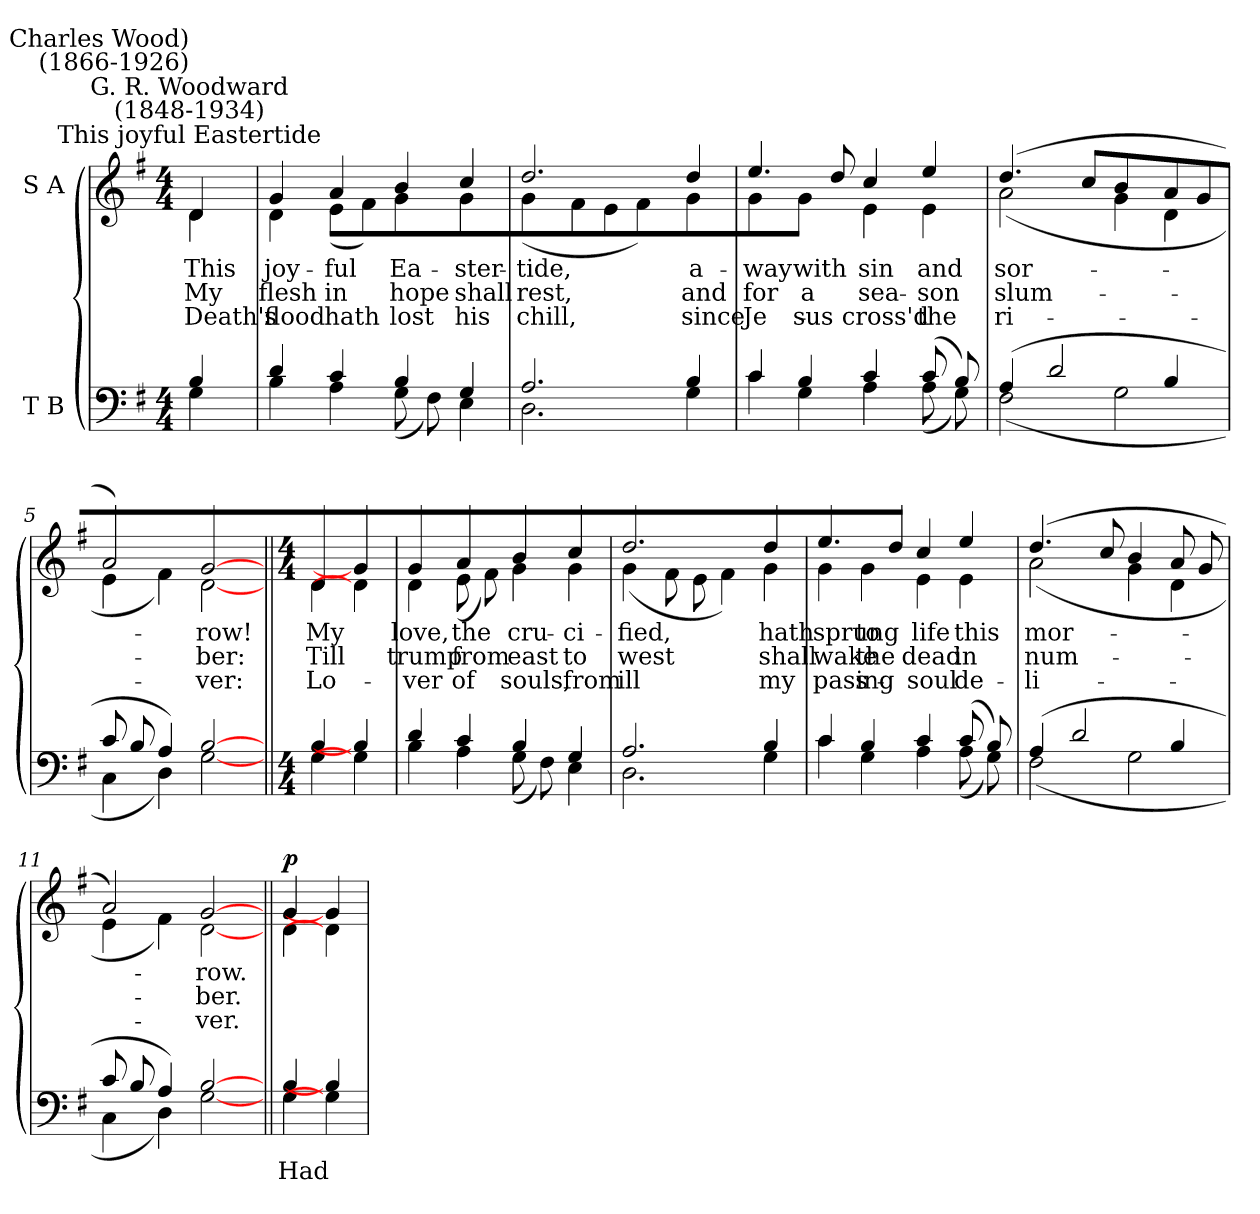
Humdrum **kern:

**kern	**text	**kern	**text	**text	**text	**dynam
*part2	*part2	*part1	*part1	*part1	*part1	*part1
*staff2	*staff2	*staff1	*staff1	*staff1	*staff1	*staff1
*I"T B	*	*I"S A	*	*	*	*
*clefF4	*	*clefG2	*	*	*	*
*k[f#]	*	*k[f#]	*	*	*	*
*G:	*	*G:	*	*	*	*
*M4/4	*	*M4/4	*	*	*	*
=	=	=	=	=	=	=
*^	*	*^	*	*	*	*
!	!	!	!LO:TX:a:cj:t=This joyful Eastertide	!	!	!	!	!
!	!	!	!LO:TX:a:cj:t=G. R. Woodward\n(1848-1934)	!	!	!	!	!
!	!	!	!LO:TX:a:rj:t=Dutch Carol (arr. Charles Wood)\n(1866-1926)	!	!	!	!	!
!	!	!	!	!	!LO:LY:b	!LO:LY:b	!LO:LY:b	!
4B/	4G\	.	4d/	4d\	This	My	Death's	.
=1	=1	=1	=1	=1	=1	=1	=1	=1
!	!	!	!	!	!LO:LY:b	!LO:LY:b	!LO:LY:b	!
4d/	4B\	.	4g/	4d\	joy-	-flesh	flood	.
!	!	!	!	!	!LO:LY:b	!LO:LY:b	!LO:LY:b	!
4c/	4A\	.	4a/	(<8e\L	ful	in	hath	.
.	.	.	.	8f#\)	.	.	.	.
!	!	!	!	!	!LO:LY:b	!LO:LY:b	!LO:LY:b	!
4B/	(<8G\L	.	4b/	4g\	Ea-	-hope	lost	.
.	8F#\)	.	.	.	.	.	.	.
!	!	!	!	!	!LO:LY:b	!LO:LY:b	!LO:LY:b	!
4G/	4E\	.	4cc/	4g\	ster-	-shall	his	.
=2	=2	=2	=2	=2	=2	=2	=2	=2
!	!	!	!	!	!LO:LY:b	!LO:LY:b	!LO:LY:b	!
2.A/	2.D\	.	2.dd/	(<4g\	tide,	rest,	chill,	.
.	.	.	.	8f#\	.	.	.	.
.	.	.	.	8e\	.	.	.	.
.	.	.	.	4f#\)	.	.	.	.
!	!	!	!	!	!LO:LY:b	!LO:LY:b	!LO:LY:b	!
4B/	4G\	.	4dd/	4g\	a-	-and	since	.
=3	=3	=3	=3	=3	=3	=3	=3	=3
!	!	!	!	!	!LO:LY:b	!LO:LY:b	!LO:LY:b	!
4c/	4c\	.	4.ee/	4g\	way	for	Je-	.
!	!	!	!	!	!LO:LY:b	!LO:LY:b	!LO:LY:b	!
4B/	4G\	.	.	4g\	-with	a	sus	.
.	.	.	8dd/J	.	.	.	.	.
!	!	!	!	!	!LO:LY:b	!LO:LY:b	!LO:LY:b	!
4c/	4A\	.	4cc/	4e\	sin	sea-	-cross'd	.
!	!	!	!	!	!LO:LY:b	!LO:LY:b	!LO:LY:b	!
(>8c/	(<8A\	.	4ee/	4e\	and	son	the	.
8B/)	8G\)	.	.	.	.	.	.	.
=4	=4	=4	=4	=4	=4	=4	=4	=4
!	!	!	!	!	!LO:LY:b	!LO:LY:b	!LO:LY:b	!
(>4A/	(<2F#\	.	(>4.dd/	(<2a\	sor-	slum-	ri-	.
2d/	.	.	.	.	.	.	.	.
.	.	.	8cc/L	.	.	.	.	.
.	2G\	.	4b/	4g\	.	.	.	.
4B/	.	.	8a/	4d\	.	.	.	.
.	.	.	8g/	.	.	.	.	.
=5	=5	=5	=5	=5	=5	=5	=5	=5
8c/	4C\	.	2a/)	4e\	.	.	.	.
8B/	.	.	.	.	.	.	.	.
4A/)	4D\)	.	.	4f#\)	.	.	.	.
!	!	!	!	!	!LO:LY:b	!LO:LY:b	!LO:LY:b	!
[2B/	[2G\	.	[2g/	[2d\	row!	ber:	ver:	.
!!LO:LB:g=z	!!
=6||	=6||	=6||	=6||	=6||	=6||	=6||	=6||	=6||
*M4/4	*	*	*M4/4	*	*	*	*	*
!	!	!	!	!	!LO:LY:b	!LO:LY:b	!LO:LY:b	!
4B/	4G\	.	4d/	4d\	My	Till	Lo-	.
4B/]	4G\]	.	4g/]	4d\]	.	.	.	.
=7	=7	=7	=7	=7	=7	=7	=7	=7
!	!	!	!	!	!LO:LY:b	!LO:LY:b	!LO:LY:b	!
4d/	4B\	.	4g/	4d\	-love,	trump	ver	.
!	!	!	!	!	!LO:LY:b	!LO:LY:b	!LO:LY:b	!
4c/	4A\	.	4a/	(<8e\L	the	from	of	.
.	.	.	.	8f#\)	.	.	.	.
!	!	!	!	!	!LO:LY:b	!LO:LY:b	!LO:LY:b	!
4B/	(<8G\L	.	4b/	4g\	cru-	-east	souls,	.
.	8F#\)	.	.	.	.	.	.	.
!	!	!	!	!	!LO:LY:b	!LO:LY:b	!LO:LY:b	!
4G/	4E\	.	4cc/	4g\	ci-	-to	from	.
=8	=8	=8	=8	=8	=8	=8	=8	=8
!	!	!	!	!	!LO:LY:b	!LO:LY:b	!LO:LY:b	!
2.A/	2.D\	.	2.dd/	(<4g\	fied,	west	ill	.
.	.	.	.	8f#\	.	.	.	.
.	.	.	.	8e\	.	.	.	.
.	.	.	.	4f#\)	.	.	.	.
!	!	!	!	!	!LO:LY:b	!LO:LY:b	!LO:LY:b	!
4B/	4G\	.	4dd/	4g\	hath	shall	my	.
=9	=9	=9	=9	=9	=9	=9	=9	=9
!	!	!	!	!	!LO:LY:b	!LO:LY:b	!LO:LY:b	!
4c/	4c\	.	4.ee/	4g\	sprung	wake	pass-	.
!	!	!	!	!	!LO:LY:b	!LO:LY:b	!LO:LY:b	!
4B/	4G\	.	.	4g\	-to	the	ing	.
.	.	.	8dd/J	.	.	.	.	.
!	!	!	!	!	!LO:LY:b	!LO:LY:b	!LO:LY:b	!
4c/	4A\	.	4cc/	4e\	life	dead	soul	.
!	!	!	!	!	!LO:LY:b	!LO:LY:b	!LO:LY:b	!
(>8c/	(<8A\	.	4ee/	4e\	this	in	de-	.
8B/)	8G\)	.	.	.	.	.	.	.
=10	=10	=10	=10	=10	=10	=10	=10	=10
!	!	!	!	!	!LO:LY:b	!LO:LY:b	!LO:LY:b	!
(>4A/	(<2F#\	.	(>4.dd/	(<2a\	-mor-	num-	li-	.
2d/	.	.	.	.	.	.	.	.
.	.	.	8cc/L	.	.	.	.	.
.	2G\	.	4b/	4g\	.	.	.	.
4B/	.	.	8a/	4d\	.	.	.	.
.	.	.	8g/	.	.	.	.	.
=11	=11	=11	=11	=11	=11	=11	=11	=11
8c/	4C\	.	2a/)	4e\	.	.	.	.
8B/	.	.	.	.	.	.	.	.
4A/)	4D\)	.	.	4f#\)	.	.	.	.
!	!	!	!	!	!LO:LY:b	!LO:LY:b	!LO:LY:b	!
[2B/	[2G\	.	[2g/	[2d\	row.	ber.	ver.	.
!!LO:LB:g=z	!!
=12||	=12||	=12||	=12||	=12||	=12||	=12||	=12||	=12||
!	!	!LO:LY:a	!	!	!	!	!	!LO:DY:b
4B/	4G\	Had	4g/	4d\	.	.	.	p
4B/]	4G\]	.	4g/]	4d\]	.	.	.	.
*v	*v	*	*	*	*	*	*	*
*	*	*v	*v	*	*	*	*
=	=	=	=	=	=	=
*-	*-	*-	*-	*-	*-	*-
